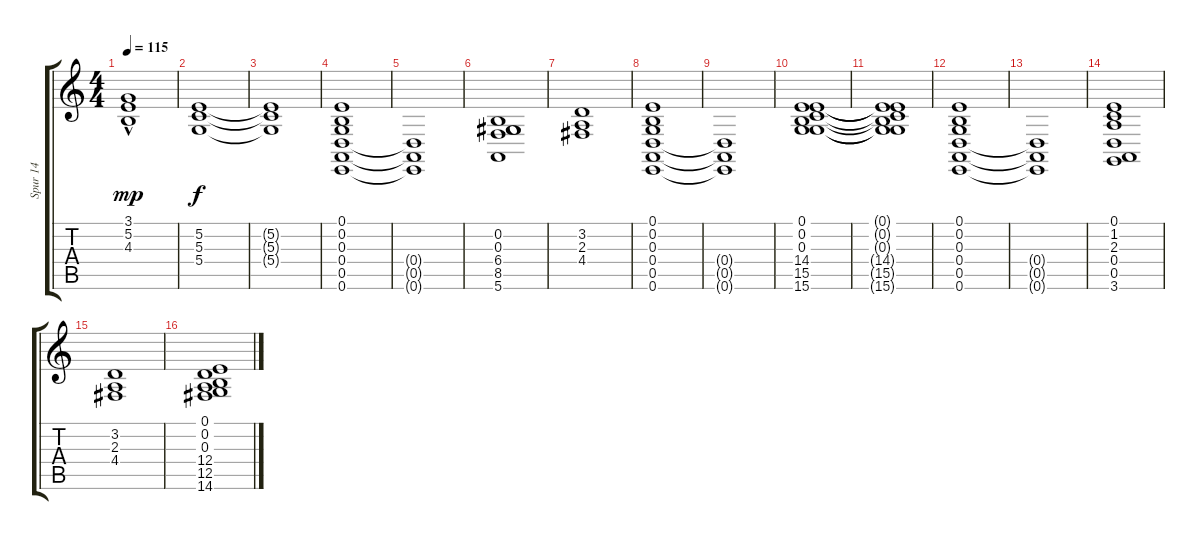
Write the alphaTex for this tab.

\track ("Spur 14" "Spur 14") {instrument stringensemble2}
\staff {score tabs}
\tuning (E4 B3 G3 D3 A2 E2) {hide}
\ts (4 4)
\tempo 115
\clef g2
\ks c
(3.1 5.2 4.3{hac}).1{dy mp} |
(5.2 5.3 5.4).1{dy f} |
(5.2{t} 5.3{t} 5.4{t}).1 |
(0.1 0.2 0.3 0.4 0.5 0.6).1 |
(0.4{t} 0.5{t} 0.6{t}).1 |
(0.2 0.3 6.4 8.5 5.6).1 |
(3.2 2.3 4.4).1 |
(0.1 0.2 0.3 0.4 0.5 0.6).1 |
(0.4{t} 0.5{t} 0.6{t}).1 |
(0.1 0.2 0.3 14.4 15.5 15.6).1 |
(0.1{t} 0.2{t} 0.3{t} 14.4{t} 15.5{t} 15.6{t}).1 |
(0.1 0.2 0.3 0.4 0.5 0.6).1 |
(0.4{t} 0.5{t} 0.6{t}).1 |
(0.1 1.2 2.3 0.4 0.5 3.6).1 |
(3.2 2.3 4.4).1 |
(0.1 0.2 0.3 12.4 12.5 14.6).1
